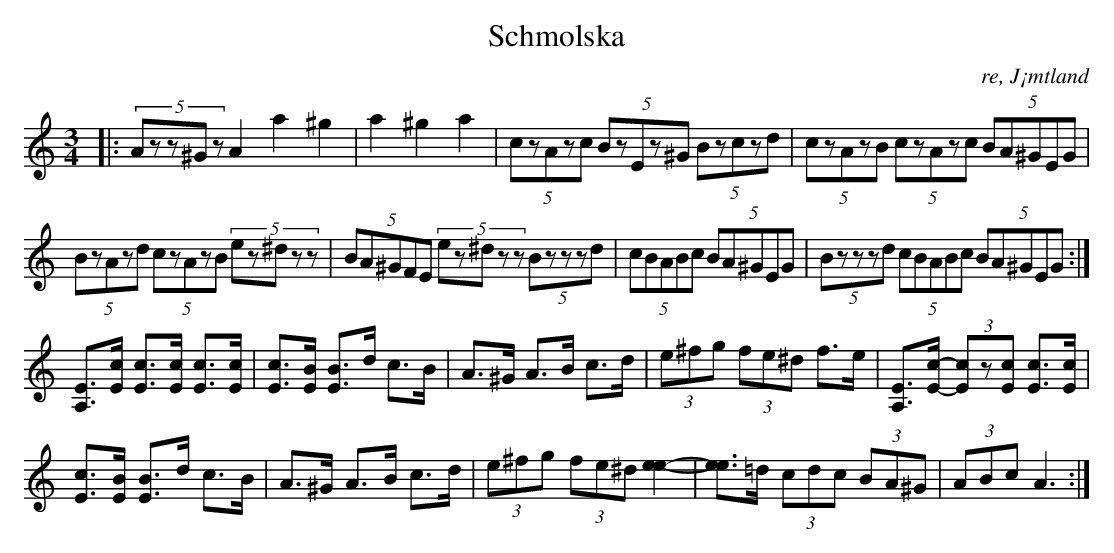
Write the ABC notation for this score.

X:1
T:Schmolska
O: re, J¡mtland
M:3/4
L:1/8
K:Am
|: (5:2Azz^Gz A2 a2 ^g2|a2 ^g2 a2|  (5:2czAzc (5:2BzEz^G (5:2Bzczd|  (5:2czAzB (5:2czAzc (5:2BA^GEG|
 (5:2BzAzd (5:2czAzB (5:2ez^dzz|  (5:2BA^GFE (5:2ez^dzz (5:2Bzzzd|  (5:2cBABc (5:2BA^GEG | (5:2Bzzzd (5:2cBABc (5:2BA^GEG  :|
[EA,]>[cE] [cE]>[cE] [cE]>[cE] | [cE]>[BE] [BE]>d c>B | A>^G A>B c>d | (3e^fg (3fe^d f>e | [EA,]>[c-E-] (3[cE]z[cE] [cE]>[cE] |
[cE]>[BE] [BE]>d c>B | A>^G A>B c>d | (3e^fg (3fe^d [e2-e2-] | [ee]>=d (3cdc (3BA^G | (3ABc A3 :|]
